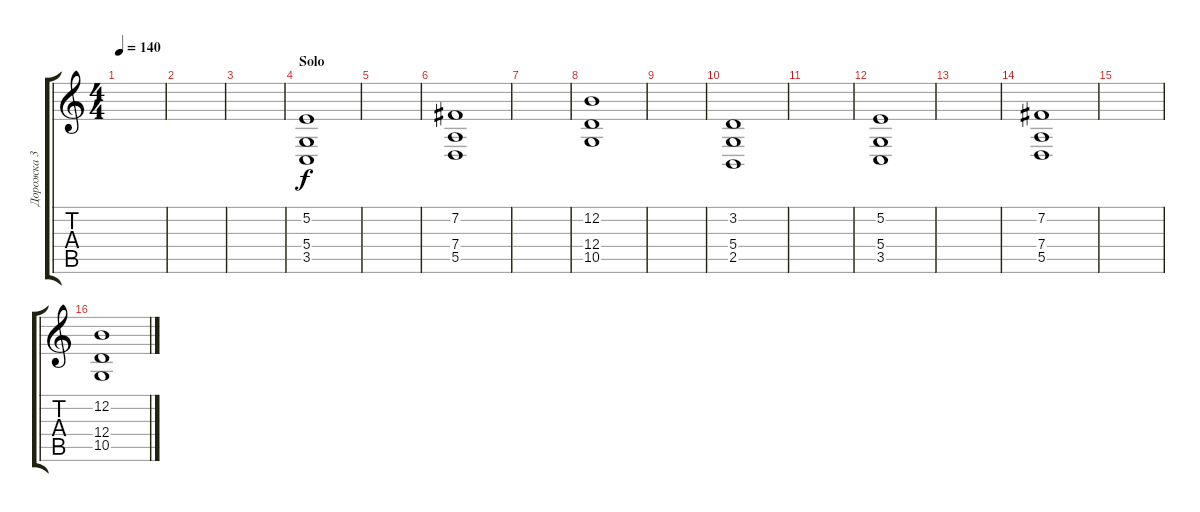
\track ("Дорожка 3" "Дорожка 3") {instrument acousticgrandpiano}
\staff {score tabs}
\tuning (E4 B3 G3 D3 A2 E2) {hide}
\ts (4 4)
\tempo 140
\clef g2
\ks c
|
|
|
\section ("" "Solo")
(5.2 5.4 3.5).1 |
|
(7.2 7.4 5.5).1 |
|
(12.2 12.4 10.5).1 |
|
(3.2 5.4 2.5).1 |
|
(5.2 5.4 3.5).1 |
|
(7.2 7.4 5.5).1 |
|
(12.2 12.4 10.5).1
